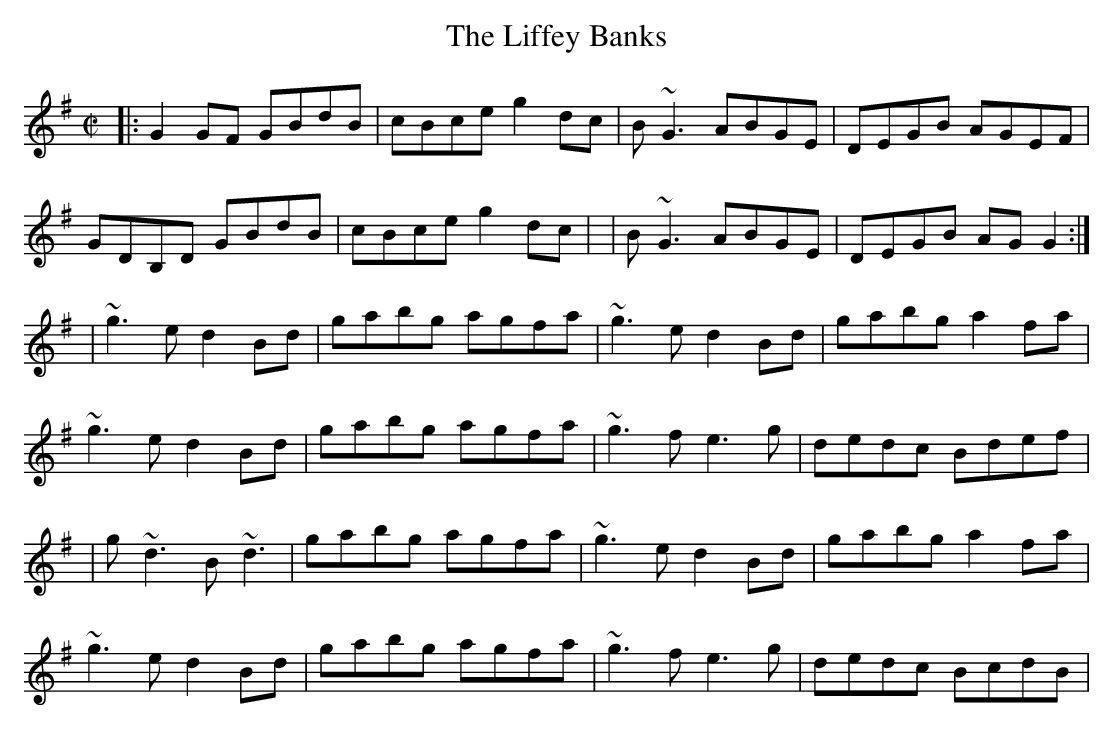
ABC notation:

X:1
T:Liffey Banks, The
M:C|
K:G
|: G2GF GBdB | cBce g2dc | B~G3 ABGE | DEGB AGEF |
GDB,D GBdB | cBce g2dc | | B~G3 ABGE | DEGB AGG2 :|
| ~g3e d2Bd | gabg agfa | ~g3e d2Bd | gabg a2fa |
~g3e d2Bd | gabg agfa | ~g3f e3g | dedc Bdef |
| g~d3 B~d3 | gabg agfa | ~g3e d2Bd | gabg a2fa |
~g3e d2Bd | gabg agfa | ~g3f e3g | dedc BcdB |
